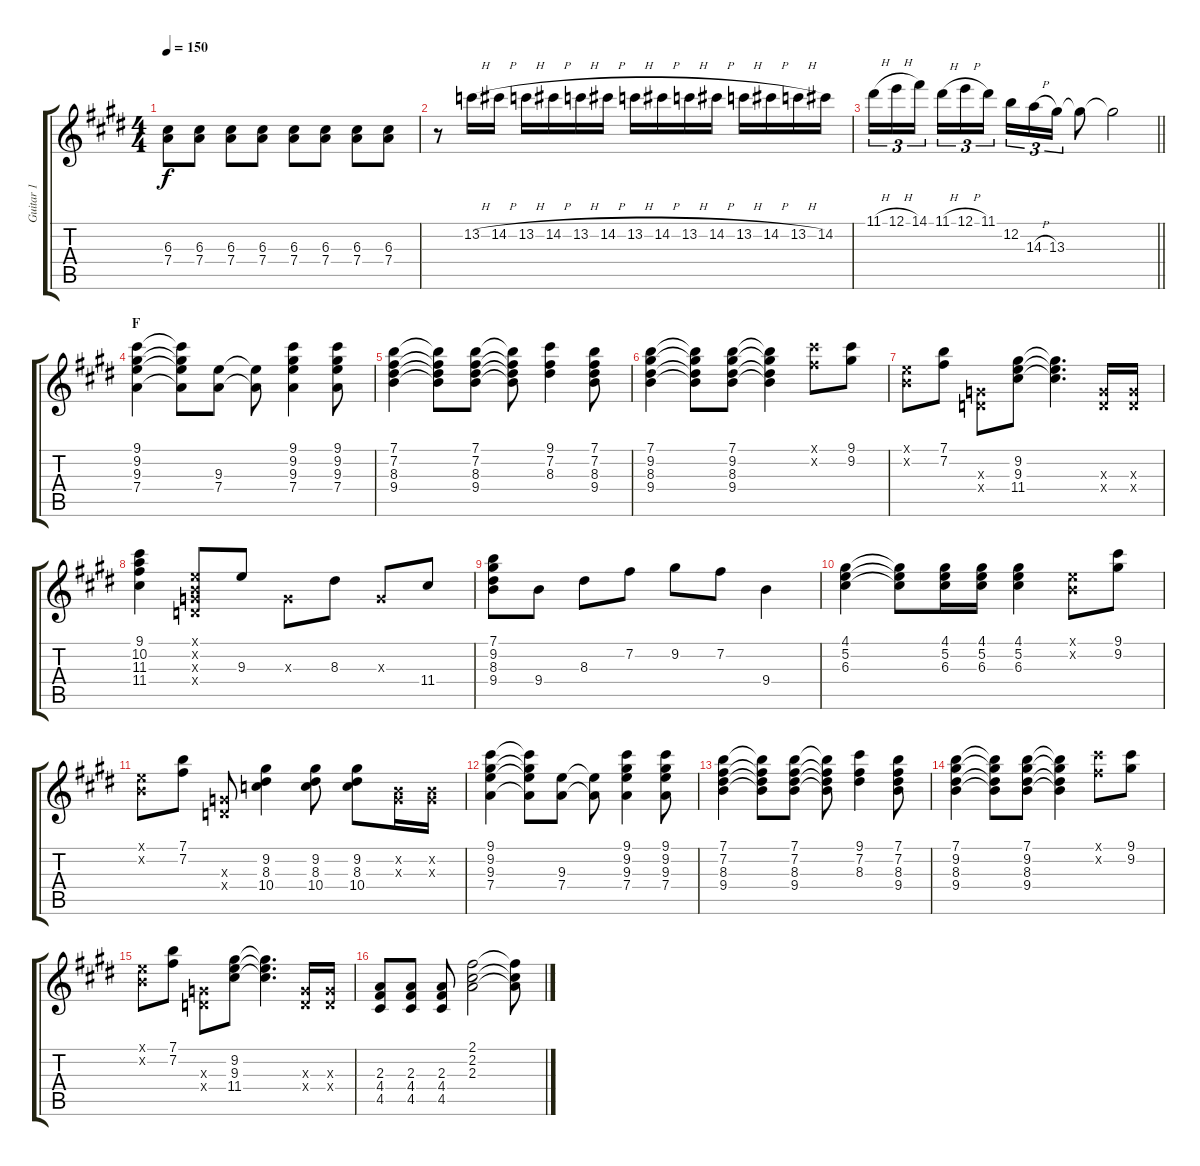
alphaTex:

\track ("Guitar 1" "Guitar 1") {instrument distortionguitar}
\staff {score tabs}
\tuning (E4 B3 G3 D3 A2 E2) {hide}
\ts (4 4)
\tempo 150
\clef g2
\ks c#minor
(6.3 7.4).8{dy f} (6.3 7.4).8 (6.3 7.4).8 (6.3 7.4).8 (6.3 7.4).8 (6.3 7.4).8 (6.3 7.4).8 (6.3 7.4).8 |
r.8 13.2{h}.16 14.2{h}.16 13.2{h}.16 14.2{h}.16 13.2{h}.16 14.2{h}.16 13.2{h}.16 14.2{h}.16 13.2{h}.16 14.2{h}.16 13.2{h}.16 14.2{h}.16 13.2{h}.16 14.2.16 |
\barLineRight lightlight
11.1{h}.16{tu (3 2)} 12.1{h}.16{tu (3 2)} 14.1.16{tu (3 2) beam splitsecondary} 11.1{h}.16{tu (3 2)} 12.1{h}.16{tu (3 2)} 11.1.16{tu (3 2)} 12.2.16{tu (3 2)} 14.3{h}.16{tu (3 2)} 13.3.16{tu (3 2)} 13.3{t}.8 13.3{t}.2 |
\section ("" "F")
(9.1 9.2 9.3 7.4).4 (9.1{t} 9.2{t} 9.3{t} 7.4{t}).8 (9.3 7.4).8 (9.3{t} 7.4{t}).8 (9.1 9.2 9.3 7.4).4 (9.1 9.2 9.3 7.4).8 |
(7.1 7.2 8.3 9.4).4 (7.1{t} 7.2{t} 8.3{t} 9.4{t}).8 (7.1 7.2 8.3 9.4).8 (7.1{t} 7.2{t} 8.3{t} 9.4{t}).8 (9.1 7.2 8.3).4 (7.1 7.2 8.3 9.4).8 |
(7.1 9.2 8.3 9.4).4 (7.1{t} 9.2{t} 8.3{t} 9.4{t}).8 (7.1 9.2 8.3 9.4).8 (7.1{t} 9.2{t} 8.3{t} 9.4{t}).4 (9.1{x} 7.2{x}).8 (9.1 9.2).8 |
(0.1{x} 0.2{x}).8 (7.1 7.2).8 (0.3{x} 0.4{x}).8 (9.2 9.3 11.4).8 (9.2{t} 9.3{t} 11.4{t}).4{d} (0.3{x} 0.4{x}).16 (0.3{x} 0.4{x}).16 |
(9.1 10.2 11.3 11.4).4 (0.1{x} 0.2{x} 0.3{x} 0.4{x}).8 9.3.8 0.3{x}.8 8.3.8 0.3{x}.8 11.4.8 |
(7.1 9.2 8.3 9.4).8 9.4.8 8.3.8 7.2.8 9.2.8 7.2.8 9.4.4 |
(4.1 5.2 6.3).4 (4.1{t} 5.2{t} 6.3{t}).8 (4.1 5.2 6.3).16 (4.1 5.2 6.3).16 (4.1 5.2 6.3).4 (0.1{x} 0.2{x}).8 (9.1 9.2).8 |
(0.1{x} 0.2{x}).8 (7.1 7.2).8 (0.3{x} 0.4{x}).8 (9.2 8.3 10.4).4 (9.2 8.3 10.4).8 (9.2 8.3 10.4).8 (0.2{x} 0.3{x}).16 (0.2{x} 0.3{x}).16 |
(9.1 9.2 9.3 7.4).4 (9.1{t} 9.2{t} 9.3{t} 7.4{t}).8 (9.3 7.4).8 (9.3{t} 7.4{t}).8 (9.1 9.2 9.3 7.4).4 (9.1 9.2 9.3 7.4).8 |
(7.1 7.2 8.3 9.4).4 (7.1{t} 7.2{t} 8.3{t} 9.4{t}).8 (7.1 7.2 8.3 9.4).8 (7.1{t} 7.2{t} 8.3{t} 9.4{t}).8 (9.1 7.2 8.3).4 (7.1 7.2 8.3 9.4).8 |
(7.1 9.2 8.3 9.4).4 (7.1{t} 9.2{t} 8.3{t} 9.4{t}).8 (7.1 9.2 8.3 9.4).8 (7.1{t} 9.2{t} 8.3{t} 9.4{t}).4 (9.1{x} 7.2{x}).8 (9.1 9.2).8 |
(0.1{x} 0.2{x}).8 (7.1 7.2).8 (0.3{x} 0.4{x}).8 (9.2 9.3 11.4).8 (9.2{t} 9.3{t} 11.4{t}).4{d} (0.3{x} 0.4{x}).16 (0.3{x} 0.4{x}).16 |
(2.3 4.4 4.5).8 (2.3 4.4 4.5).8 (2.3 4.4 4.5).8 (2.1 2.2 2.3).2 (2.1{t} 2.2{t} 2.3{t}).8
